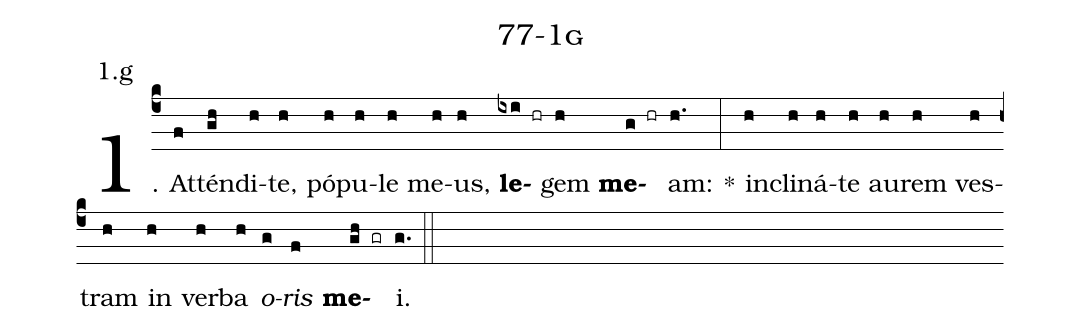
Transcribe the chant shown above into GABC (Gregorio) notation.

name: 77-1g;
annotation: 1.g;
%%
(c4)1. At(f)tén(gh)di(h)te,(h) pó(h)pu(h)le(h) me(h)us,(h) <b>le</b>(ixi hr)gem(h) <b>me</b>(g hr)am:(h.) *(:) in(h)cli(h)ná(h)te(h) au(h)rem(h) ves(h)tram(h) in(h) ver(h)ba(h) <i>o</i>(g)<i>ris</i>(f) <b>me</b>(gh gr)i.(g.) (::)
